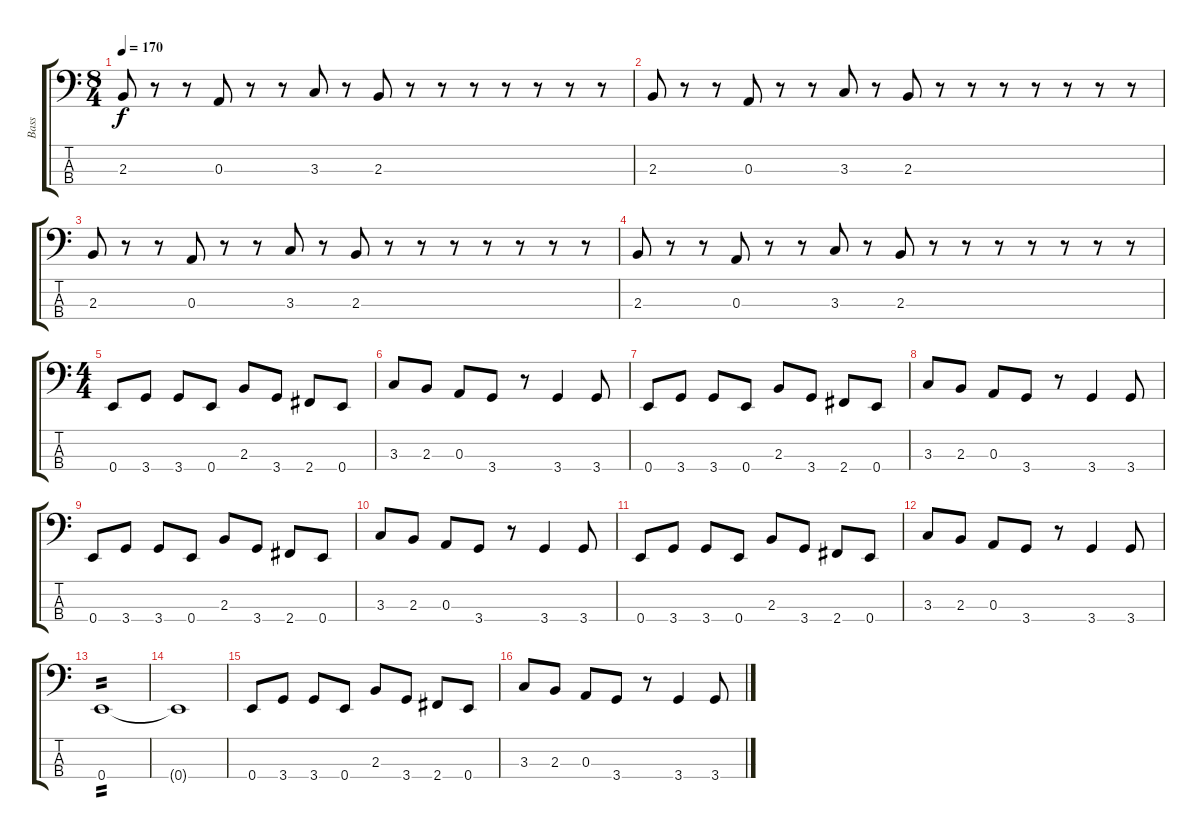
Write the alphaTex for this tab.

\track ("Bass" "Bass") {instrument electricbasspick}
\staff {score tabs}
\tuning (G2 D2 A1 E1) {hide}
\ts (8 4)
\tempo 170
\clef f4
\ks c
2.3.8{dy f} r.8 r.8 0.3.8 r.8 r.8 3.3.8 r.8 2.3.8 r.8 r.8 r.8 r.8 r.8 r.8 r.8 |
2.3.8 r.8 r.8 0.3.8 r.8 r.8 3.3.8 r.8 2.3.8 r.8 r.8 r.8 r.8 r.8 r.8 r.8 |
2.3.8 r.8 r.8 0.3.8 r.8 r.8 3.3.8 r.8 2.3.8 r.8 r.8 r.8 r.8 r.8 r.8 r.8 |
2.3.8 r.8 r.8 0.3.8 r.8 r.8 3.3.8 r.8 2.3.8 r.8 r.8 r.8 r.8 r.8 r.8 r.8 |
\ts (4 4)
0.4.8 3.4.8 3.4.8 0.4.8 2.3.8 3.4.8 2.4.8 0.4.8 |
3.3.8 2.3.8 0.3.8 3.4.8 r.8 3.4.4 3.4.8 |
0.4.8 3.4.8 3.4.8 0.4.8 2.3.8 3.4.8 2.4.8 0.4.8 |
3.3.8 2.3.8 0.3.8 3.4.8 r.8 3.4.4 3.4.8 |
0.4.8 3.4.8 3.4.8 0.4.8 2.3.8 3.4.8 2.4.8 0.4.8 |
3.3.8 2.3.8 0.3.8 3.4.8 r.8 3.4.4 3.4.8 |
0.4.8 3.4.8 3.4.8 0.4.8 2.3.8 3.4.8 2.4.8 0.4.8 |
3.3.8 2.3.8 0.3.8 3.4.8 r.8 3.4.4 3.4.8 |
0.4.1{tp 2} |
0.4{t}.1 |
0.4.8 3.4.8 3.4.8 0.4.8 2.3.8 3.4.8 2.4.8 0.4.8 |
3.3.8 2.3.8 0.3.8 3.4.8 r.8 3.4.4 3.4.8
